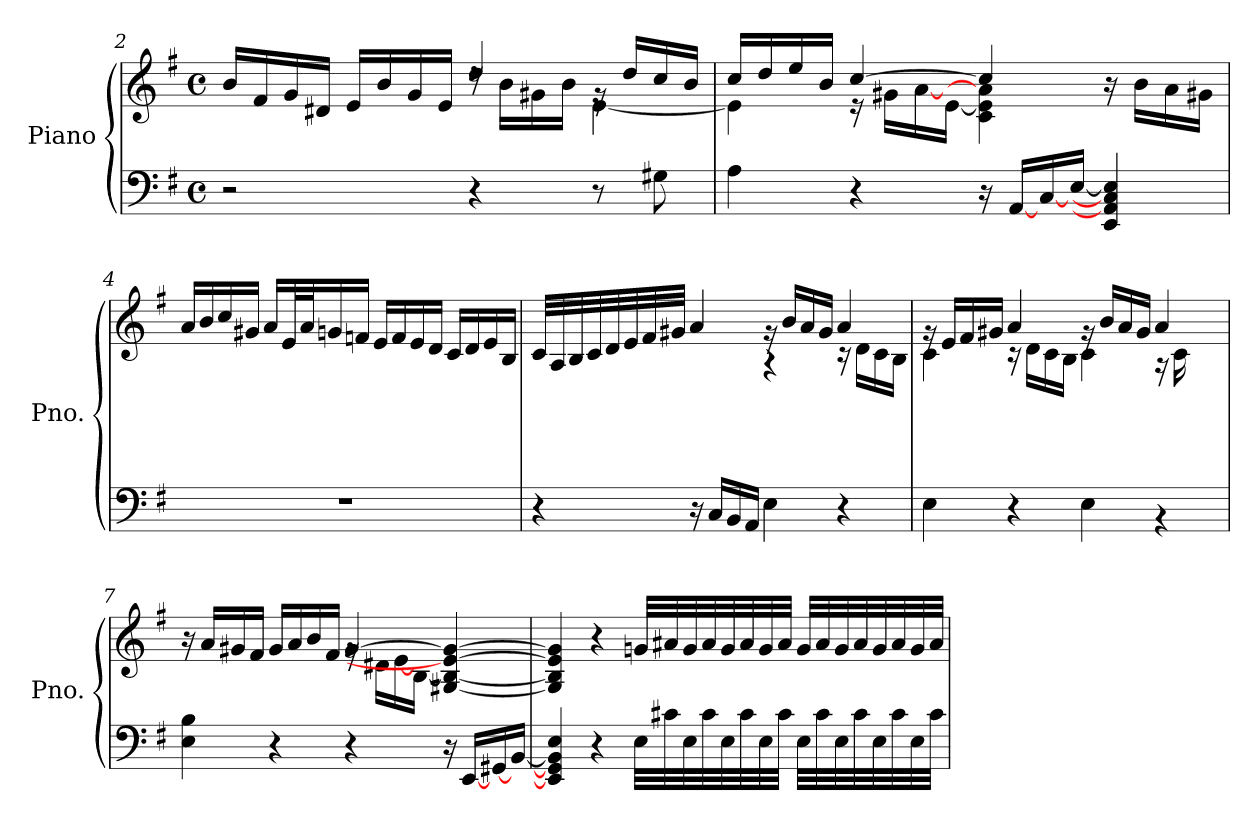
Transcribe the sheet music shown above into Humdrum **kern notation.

**kern	**kern
*part1	*part1
*staff2	*staff1
*I"Piano	*
*I'Pno.	*
*clefF4	*clefG2
*k[f#]	*k[f#]
*M4/4	*M4/4
*met(c)	*met(c)
=2	=2
*	*^
2r	16b/LL	2ryy
.	16f#/	.
.	16g/	.
.	16d#X/JJ	.
.	16e/LL	.
.	16b/	.
.	16g/	.
.	16e/JJ	.
4r	4dd/	16rdd
.	.	16b<\LL
.	.	16g#X<\
.	.	16b\JJ
8r	16rg	[4e\
.	16dd/LL	.
8G#X<\	16cc/	.
.	16b/JJ	.
=3	=3	=3
4A\	16cc/LL	4e\]
.	16dd/	.
.	16ee/	.
.	16b/JJ	.
4r	[4cc/	16r
.	.	16g#X<\LL
.	.	[16a\
.	.	[16e\JJ
16r	4cc/]	4c\ 4e\] 4a\]
[16AA</LL	.	.
[16C</	.	.
[16E</JJ	.	.
4EE/< 4AA/]< 4C/]< 4E/]<	4rgyy	16r
.	.	16b<\LL
.	.	16a\
.	.	16g#X\JJ
*	*v	*v
!!LO:LB:g=z
=4	=4
1r	16a/LL
.	16b/
.	16cc/
.	16g#X/JJ
.	16a/LL
.	32e/L
.	32a/J
.	16gn/
.	16fn/JJ
.	16e/LL
.	16f/
.	16e/
.	16d/JJ
.	16c/LL
.	16d/
.	16e/
.	16B/JJ
=5	=5
*	*^
4r	32c/LLL	2ryy
.	32A/	.
.	32B/	.
.	32c/	.
.	32d/	.
.	32e/	.
.	32f#/	.
.	32g#X/JJJ	.
16r	4a/	.
16C</LL	.	.
16BB/	.	.
16AA/JJ	.	.
4E<\	16rg	4r
.	16b/LL	.
.	16a/	.
.	16g#/JJ	.
4r	4a/	16r
.	.	16d<\LL
.	.	16c<\
.	.	16B<\JJ
=6	=6	=6
*^	*	*
2..ryy	4E\	16rg	4c<\
.	.	16e/LL	.
.	.	16f#/	.
.	.	16g#X/JJ	.
.	4r	4a/	16r
.	.	.	16d\LL
.	.	.	16c\
.	.	.	16B\JJ
.	4E\	16rg	4c\
.	.	16b/LL	.
.	.	16a/	.
.	.	16g#/JJ	.
.	4r	4a/	16r
.	.	.	16c<\LL
16B/	.	.	8ryy
16A</JJ	.	.	.
*v	*v	*	*
!!LO:LB:g=z	!!
=7	=7	=7
4E\<< 4B\<<	16r	2ryy
.	16a/LL	.
.	16g#X/	.
.	16f#/JJ	.
4r	16g#/LL	.
.	16a/	.
.	16b/	.
.	16f#/JJ	.
4r	[4g#/	16rg
.	.	16d#X<\LL
.	.	[16e\
.	.	[16B\JJ
16r	[4G#X/ 4B/_ 4e/_ 4g#/_	4ryy
[16EE</LL	.	.
[16GG#X</	.	.
[16BB</JJ	.	.
*	*v	*v
=8	=8
4EE/]< 4GG#/]< 4BB/]< 4E/<	4G#/] 4B/] 4e/] 4g#/]
4r	4r
32E<\LLL	32gn/LLL
32c#X<\	32a#X/
32E\	32g/
32c#\	32a#/
32E\	32g/
32c#\	32a#/
32E\	32g/
32c#\JJJ	32a#/JJJ
32E\LLL	32g/LLL
32c#\	32a#/
32E\	32g/
32c#\	32a#/
32E\	32g/
32c#\	32a#/
32E\	32g/
32c#\JJJ	32a#/JJJ
=	=
*-	*-
